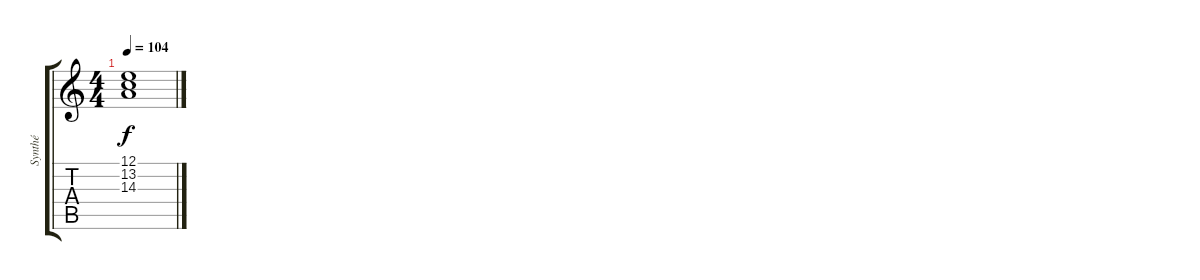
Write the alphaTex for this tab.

\track ("Synthé" "Synthé") {instrument stringensemble1}
\staff {score tabs}
\tuning (E4 B3 G3 D3 A2 E2) {hide}
\ts (4 4)
\tempo 104
\clef g2
\ks c
(12.1{t} 13.2{t} 14.3{t}).1{dy f}
